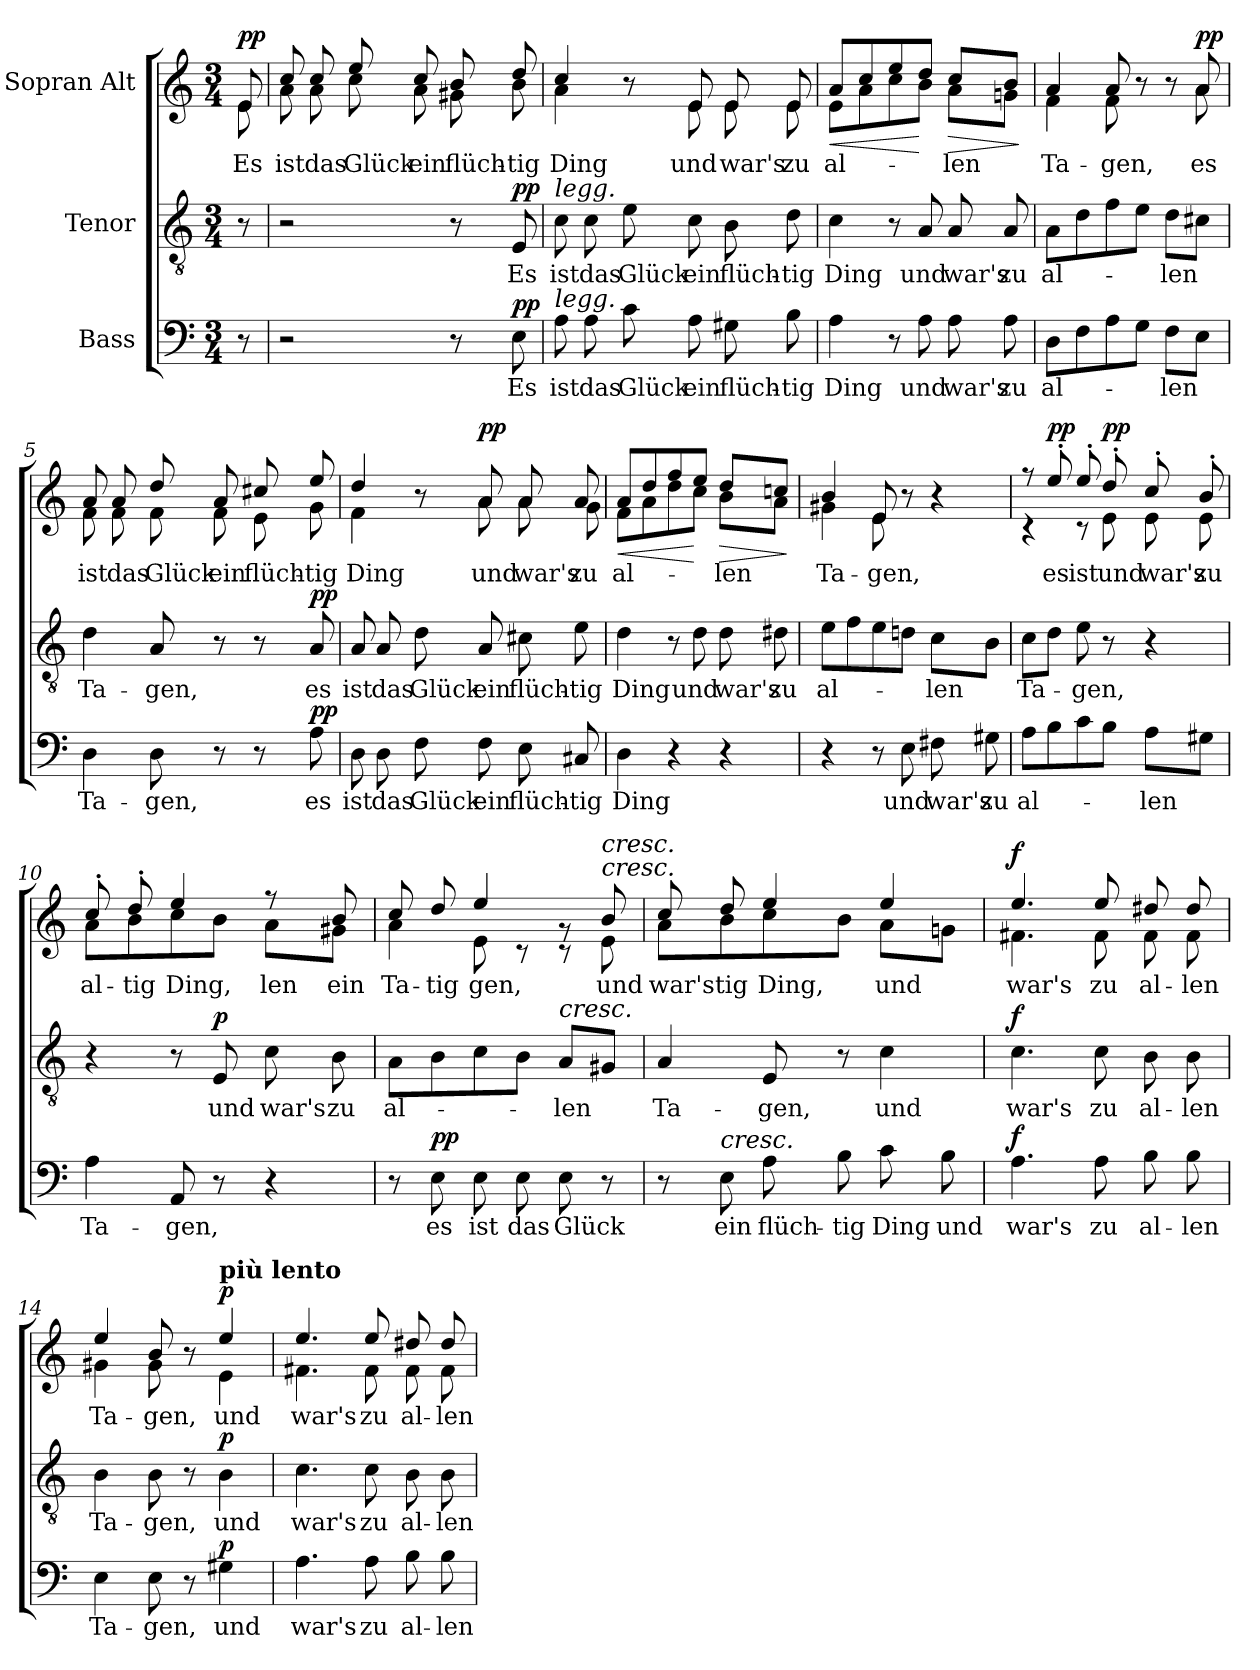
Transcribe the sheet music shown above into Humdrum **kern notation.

**kern	**text	**dynam	**kern	**text	**dynam	**kern	**text	**dynam
*part3	*part3	*part3	*part2	*part2	*part2	*part1	*part1	*part1
*staff3	*staff3	*staff3	*staff2	*staff2	*staff2	*staff1	*staff1	*staff1
*I"Bass	*	*	*I"Tenor	*	*	*I"Sopran Alt	*	*
*clefF4	*	*	*clefGv2	*	*	*clefG2	*	*
*k[]	*	*	*k[]	*	*	*k[]	*	*
*M3/4	*	*	*M3/4	*	*	*M3/4	*	*
=	=	=	=	=	=	=	=	=
!	!	!	!	!	!	!LO:TX:a:B:t=Vivace	!	!
!	!	!	!	!	!	!LO:TX:a:i:t=legg.	!	!
!	!	!	!	!	!	!	!LO:LY:b	!LO:DY:a
*	*	*	*	*	*	*^	*	*
8r	.	.	8r	.	.	8e/	8e\	Es	pp
=1	=1	=1	=1	=1	=1	=1	=1	=1	=1
!	!	!	!	!	!	!	!	!LO:LY:b	!
2r	.	.	2r	.	.	8cc/	8a\	ist	.
!	!	!	!	!	!	!	!	!LO:LY:b	!
.	.	.	.	.	.	8cc/	8a\	das	.
!	!	!	!	!	!	!	!	!LO:LY:b	!
.	.	.	.	.	.	8ee/	8cc\	Glück	.
!	!	!	!	!	!	!	!	!LO:LY:b	!
.	.	.	.	.	.	8cc/	8a\	ein	.
!	!	!	!	!	!	!	!	!LO:LY:b	!
8r	.	.	8r	.	.	8b/	8g#X\	flüch-	.
!	!LO:LY:b	!LO:DY:a	!	!LO:LY:b	!LO:DY:a	!	!	!LO:LY:b	!
8E\	Es	pp	8E/	Es	pp	8dd/	8b\	-tig	.
=2	=2	=2	=2	=2	=2	=2	=2	=2	=2
!	!	!	!LO:TX:a:i:t=legg.	!	!	!	!	!	!
!LO:TX:a:i:t=legg.	!	!	!	!	!	!	!	!	!
!	!LO:LY:b	!	!	!LO:LY:b	!	!	!	!LO:LY:b	!
8A\	ist	.	8c\	ist	.	4cc/	4a\	Ding	.
!	!LO:LY:b	!	!	!LO:LY:b	!	!	!	!	!
8A\	das	.	8c\	das	.	.	.	.	.
!	!LO:LY:b	!	!	!LO:LY:b	!	!	!	!	!
8c\	Glück	.	8e\	Glück	.	8r	8ryy	.	.
!	!LO:LY:b	!	!	!LO:LY:b	!	!	!	!LO:LY:b	!
8A\	ein	.	8c\	ein	.	8e/	8e\	und	.
!	!LO:LY:b	!	!	!LO:LY:b	!	!	!	!LO:LY:b	!
8G#X\	flüch-	.	8B\	flüch-	.	8e/	8e\	war's	.
!	!LO:LY:b	!	!	!LO:LY:b	!	!	!	!LO:LY:b	!
8B\	-tig	.	8d\	-tig	.	8e/	8e\	zu	.
!!LO:LB:g=z	!!
=3	=3	=3	=3	=3	=3	=3	=3	=3	=3
!	!LO:LY:b	!	!	!LO:LY:b	!	!	!	!LO:LY:b	!LO:HP:b
4A\	Ding	.	4c\	Ding	.	8a/L	8e\L	al-	<
.	.	.	.	.	.	8cc/	8a\	.	.
8r	.	.	8r	.	.	8ee/	8cc\	.	.
!	!LO:LY:b	!	!	!LO:LY:b	!	!	!	!	!
8A\	und	.	8A/	und	.	8dd/J	8b\J	.	[
!	!LO:LY:b	!	!	!LO:LY:b	!	!	!	!LO:LY:b	!LO:HP:b
8A\	war's	.	8A/	war's	.	8cc/L	8a\L	-len	>
!	!LO:LY:b	!	!	!LO:LY:b	!	!	!	!	!
8A\	zu	.	8A/	zu	.	8b/J	8gn\J	.	.
*	*	*	*	*	*	*v	*v	*	*
.	.	.	.	.	.	.	.	]
=4	=4	=4	=4	=4	=4	=4	=4	=4
!	!LO:LY:b	!	!	!LO:LY:b	!	!	!LO:LY:b	!
*	*	*	*	*	*	*^	*	*
8D\L	al-	.	8A\L	al-	.	4a/	4f\	Ta-	.
8F\	.	.	8d\	.	.	.	.	.	.
!	!	!	!	!	!	!	!	!LO:LY:b	!
8A\	.	.	8f\	.	.	8a/	8f\	-gen,	.
8G\J	.	.	8e\J	.	.	8r	8ryy	.	.
!	!LO:LY:b	!	!	!LO:LY:b	!	!	!	!	!
8F\L	-len	.	8d\L	-len	.	8r	8ryy	.	.
!	!	!	!	!	!	!	!	!LO:LY:b	!LO:DY:a
8E\J	.	.	8c#X\J	.	.	8a/	8a\	es	pp
=5	=5	=5	=5	=5	=5	=5	=5	=5	=5
!	!LO:LY:b	!	!	!LO:LY:b	!	!	!	!LO:LY:b	!
4D\	Ta-	.	4d\	Ta-	.	8a/	8f\	ist	.
!	!	!	!	!	!	!	!	!LO:LY:b	!
.	.	.	.	.	.	8a/	8f\	das	.
!	!LO:LY:b	!	!	!LO:LY:b	!	!	!	!LO:LY:b	!
8D\	-gen,	.	8A/	-gen,	.	8dd/	8f\	Glück	.
!	!	!	!	!	!	!	!	!LO:LY:b	!
8r	.	.	8r	.	.	8a/	8f\	ein	.
!	!	!	!	!	!	!	!	!LO:LY:b	!
8r	.	.	8r	.	.	8cc#X/	8e\	flüch-	.
!	!LO:LY:b	!LO:DY:a	!	!LO:LY:b	!LO:DY:a	!	!	!LO:LY:b	!
8A\	es	pp	8A/	es	pp	8ee/	8g\	-tig	.
!!LO:LB:g=z	!!
=6	=6	=6	=6	=6	=6	=6	=6	=6	=6
!	!LO:LY:b	!	!	!LO:LY:b	!	!	!	!LO:LY:b	!
8D\	ist	.	8A/	ist	.	4dd/	4f\	Ding	.
!	!LO:LY:b	!	!	!LO:LY:b	!	!	!	!	!
8D\	das	.	8A/	das	.	.	.	.	.
!	!LO:LY:b	!	!	!LO:LY:b	!	!	!	!	!
8F\	Glück	.	8d\	Glück	.	8r	8ryy	.	.
!	!LO:LY:b	!	!	!LO:LY:b	!	!	!	!LO:LY:b	!LO:DY:a
8F\	ein	.	8A/	ein	.	8a/	8a\	und	pp
!	!LO:LY:b	!	!	!LO:LY:b	!	!	!	!LO:LY:b	!
8E\	flüch-	.	8c#X\	flüch-	.	8a/	8a\	war's	.
!	!LO:LY:b	!	!	!LO:LY:b	!	!	!	!LO:LY:b	!
8C#X/	-tig	.	8e\	-tig	.	8a/	8g\	zu	.
=7	=7	=7	=7	=7	=7	=7	=7	=7	=7
!	!LO:LY:b	!	!	!LO:LY:b	!	!	!	!LO:LY:b	!LO:HP:b
4D\	Ding	.	4d\	Ding	.	8a/L	8f\L	al-	<
.	.	.	.	.	.	8dd/	8a\	.	.
4r	.	.	8r	.	.	8ff/	8dd\	.	.
!	!	!	!	!LO:LY:b	!	!	!	!	!
.	.	.	8d\	und	.	8ee/J	8cc\J	.	[
!	!	!	!	!LO:LY:b	!	!	!	!LO:LY:b	!LO:HP:b
4r	.	.	8d\	war's	.	8dd/L	8b\L	-len	>
!	!	!	!	!LO:LY:b	!	!	!	!	!
.	.	.	8d#X\	zu	.	8ccn/J	8a\J	.	.
*	*	*	*	*	*	*v	*v	*	*
.	.	.	.	.	.	.	.	]
=8	=8	=8	=8	=8	=8	=8	=8	=8
!	!	!	!	!LO:LY:b	!	!	!LO:LY:b	!
*	*	*	*	*	*	*^	*	*
4r	.	.	8e\L	al-	.	4b/	4g#X\	Ta-	.
.	.	.	8f\	.	.	.	.	.	.
!	!	!	!	!	!	!	!	!LO:LY:b	!
8r	.	.	8e\	.	.	8e/	8e\	-gen,	.
!	!LO:LY:b	!	!	!	!	!	!	!	!
8E\	und	.	8dn\J	.	.	8r	8ryy	.	.
!	!LO:LY:b	!	!	!LO:LY:b	!	!	!	!	!
8F#X\	war's	.	8c\L	-len	.	4r	4ryy	.	.
!	!LO:LY:b	!	!	!	!	!	!	!	!
8G#X\	zu	.	8B\J	.	.	.	.	.	.
!!LO:LB:g=z	!!
=9	=9	=9	=9	=9	=9	=9	=9	=9	=9
!	!LO:LY:b	!	!	!LO:LY:b	!	!	!	!	!
8A\L	al-	.	8c\L	Ta-	.	8r	4r	.	.
!	!	!	!	!	!	!	!	!LO:LY:b	!LO:DY:a
8B\	.	.	8d\J	.	.	8ee'/	.	es	pp
!	!	!	!	!LO:LY:b	!	!	!	!LO:LY:b	!
8c\	.	.	8e\	-gen,	.	8ee'/	8r	ist	.
!	!	!	!	!	!	!	!	!LO:LY:b	!
!	!	!	!	!	!	!	!	!LO:LY:b	!LO:DY:b
8B\J	.	.	8r	.	.	8dd'/	8e\	und	pp
!	!LO:LY:b	!	!	!	!	!	!	!LO:LY:b	!
!	!	!	!	!	!	!	!	!LO:LY:b	!
8A\L	-len	.	4r	.	.	8cc'/	8e\	war's	.
!	!	!	!	!	!	!	!	!LO:LY:b	!
!	!	!	!	!	!	!	!	!LO:LY:b	!
8G#X\J	.	.	.	.	.	8b'/	8e\	zu	.
=10	=10	=10	=10	=10	=10	=10	=10	=10	=10
!	!LO:LY:b	!	!	!	!	!	!	!LO:LY:b	!
!	!	!	!	!	!	!	!	!LO:LY:b	!
4A\	Ta-	.	4r	.	.	8cc'/	8a\L	al-	.
!	!	!	!	!	!	!	!	!LO:LY:b	!
.	.	.	.	.	.	8dd'/	8b\	-tig	.
!	!LO:LY:b	!	!	!	!	!	!	!LO:LY:b	!
8AA/	-gen,	.	8r	.	.	4ee/	8cc\	Ding,	.
!	!	!	!	!LO:LY:b	!LO:DY:a	!	!	!	!
8r	.	.	8E/	und	p	.	8b\J	.	.
!	!	!	!	!LO:LY:b	!	!	!	!LO:LY:b	!
4r	.	.	8c\	war's	.	8r	8a\L	-len	.
!	!	!	!	!LO:LY:b	!	!	!	!LO:LY:b	!
.	.	.	8B\	zu	.	8b/	8g#X\J	ein	.
=11	=11	=11	=11	=11	=11	=11	=11	=11	=11
!	!	!	!	!LO:LY:b	!	!	!	!LO:LY:b	!
!	!	!	!	!	!	!	!	!LO:LY:b	!
8r	.	.	8A\L	al-	.	8cc/	4a\	Ta-	.
!	!LO:LY:b	!LO:DY:a	!	!	!	!	!	!LO:LY:b	!
8E\	es	pp	8B\	.	.	8dd/	.	-tig	.
!	!LO:LY:b	!	!	!	!	!	!	!LO:LY:b	!
!	!	!	!	!	!	!	!	!LO:LY:b	!
8E\	ist	.	8c\	.	.	4ee/	8e\	-gen,	.
!	!LO:LY:b	!	!	!	!	!	!	!	!
8E\	das	.	8B\J	.	.	.	8r	.	.
!	!	!	!LO:TX:a:i:t=cresc.	!	!	!	!	!	!
!	!LO:LY:b	!	!	!LO:LY:b	!	!	!	!	!
8E\	Glück	.	8A/L	-len	.	8rg	8r	.	.
!	!	!	!	!	!	!LO:TX:a:i:t=cresc.	!	!	!
!	!	!	!	!	!	!LO:TX:a:i:t=cresc.	!	!	!
!	!	!	!	!	!	!	!	!LO:LY:b	!
!	!	!	!	!	!	!	!	!LO:LY:b	!
8r	.	.	8G#X/J	.	.	8b/	8e\	und	.
!!LO:PB:g=z	!!
=12	=12	=12	=12	=12	=12	=12	=12	=12	=12
!	!	!	!	!LO:LY:b	!	!	!	!LO:LY:b	!
!	!	!	!	!	!	!	!	!LO:LY:b	!
8r	.	.	4A/	Ta-	.	8cc/	8a\L	war's	.
!LO:TX:a:i:t=cresc.	!	!	!	!	!	!	!	!	!
!	!LO:LY:b	!	!	!	!	!	!	!LO:LY:b	!
8E\	ein	.	.	.	.	8dd/	8b\	-tig	.
!	!LO:LY:b	!	!	!LO:LY:b	!	!	!	!LO:LY:b	!
8A\	flüch-	.	8E/	-gen,	.	4ee/	8cc\	Ding,	.
!	!LO:LY:b	!	!	!	!	!	!	!	!
8B\	-tig	.	8r	.	.	.	8b\J	.	.
!	!LO:LY:b	!	!	!LO:LY:b	!	!	!	!LO:LY:b	!
!	!	!	!	!	!	!	!	!LO:LY:b	!
8c\	Ding	.	4c\	und	.	4ee/	8a\L	und	.
!	!LO:LY:b	!	!	!	!	!	!	!	!
8B\	und	.	.	.	.	.	8gn\J	.	.
=13	=13	=13	=13	=13	=13	=13	=13	=13	=13
!	!LO:LY:b	!LO:DY:a	!	!LO:LY:b	!LO:DY:a	!	!	!LO:LY:b	!LO:DY:a
4.A\	war's	f	4.c\	war's	f	4.ee/	4.f#X\	war's	f
!	!LO:LY:b	!	!	!LO:LY:b	!	!	!	!LO:LY:b	!
8A\	zu	.	8c\	zu	.	8ee/	8f#\	zu	.
!	!LO:LY:b	!	!	!LO:LY:b	!	!	!	!LO:LY:b	!
8B\	al-	.	8B\	al-	.	8dd#X/	8f#\	al-	.
!	!LO:LY:b	!	!	!LO:LY:b	!	!	!	!LO:LY:b	!
8B\	-len	.	8B\	-len	.	8dd#/	8f#\	-len	.
=14	=14	=14	=14	=14	=14	=14	=14	=14	=14
!	!LO:LY:b	!	!	!LO:LY:b	!	!	!	!LO:LY:b	!
4E\	Ta-	.	4B\	Ta-	.	4ee/	4g#X\	Ta-	.
!	!LO:LY:b	!	!	!LO:LY:b	!	!	!	!LO:LY:b	!
8E\	-gen,	.	8B\	-gen,	.	8b/	8g#\	-gen,	.
8r	.	.	8r	.	.	8r	8ryy	.	.
!	!	!	!	!	!	!LO:TX:a:B:t=più lento	!	!	!
!	!LO:LY:b	!LO:DY:a	!	!LO:LY:b	!LO:DY:a	!	!	!LO:LY:b	!LO:DY:a
4G#X\	und	p	4B\	und	p	4ee/	4e\	und	p
=15	=15	=15	=15	=15	=15	=15	=15	=15	=15
!	!LO:LY:b	!	!	!LO:LY:b	!	!	!	!LO:LY:b	!
4.A\	war's	.	4.c\	war's	.	4.ee/	4.f#X\	war's	.
!	!LO:LY:b	!	!	!LO:LY:b	!	!	!	!LO:LY:b	!
8A\	zu	.	8c\	zu	.	8ee/	8f#\	zu	.
!	!LO:LY:b	!	!	!LO:LY:b	!	!	!	!LO:LY:b	!
8B\	al-	.	8B\	al-	.	8dd#X/	8f#\	al-	.
!	!LO:LY:b	!	!	!LO:LY:b	!	!	!	!LO:LY:b	!
8B\	-len	.	8B\	-len	.	8dd#/	8f#\	-len	.
!	!	!	!	!	!	!	!LO:TX:a:t=Zur Coda <sym>coda</sym>	!	!
*	*	*	*	*	*	*v	*v	*	*
=	=	=	=	=	=	=	=	=
*-	*-	*-	*-	*-	*-	*-	*-	*-
